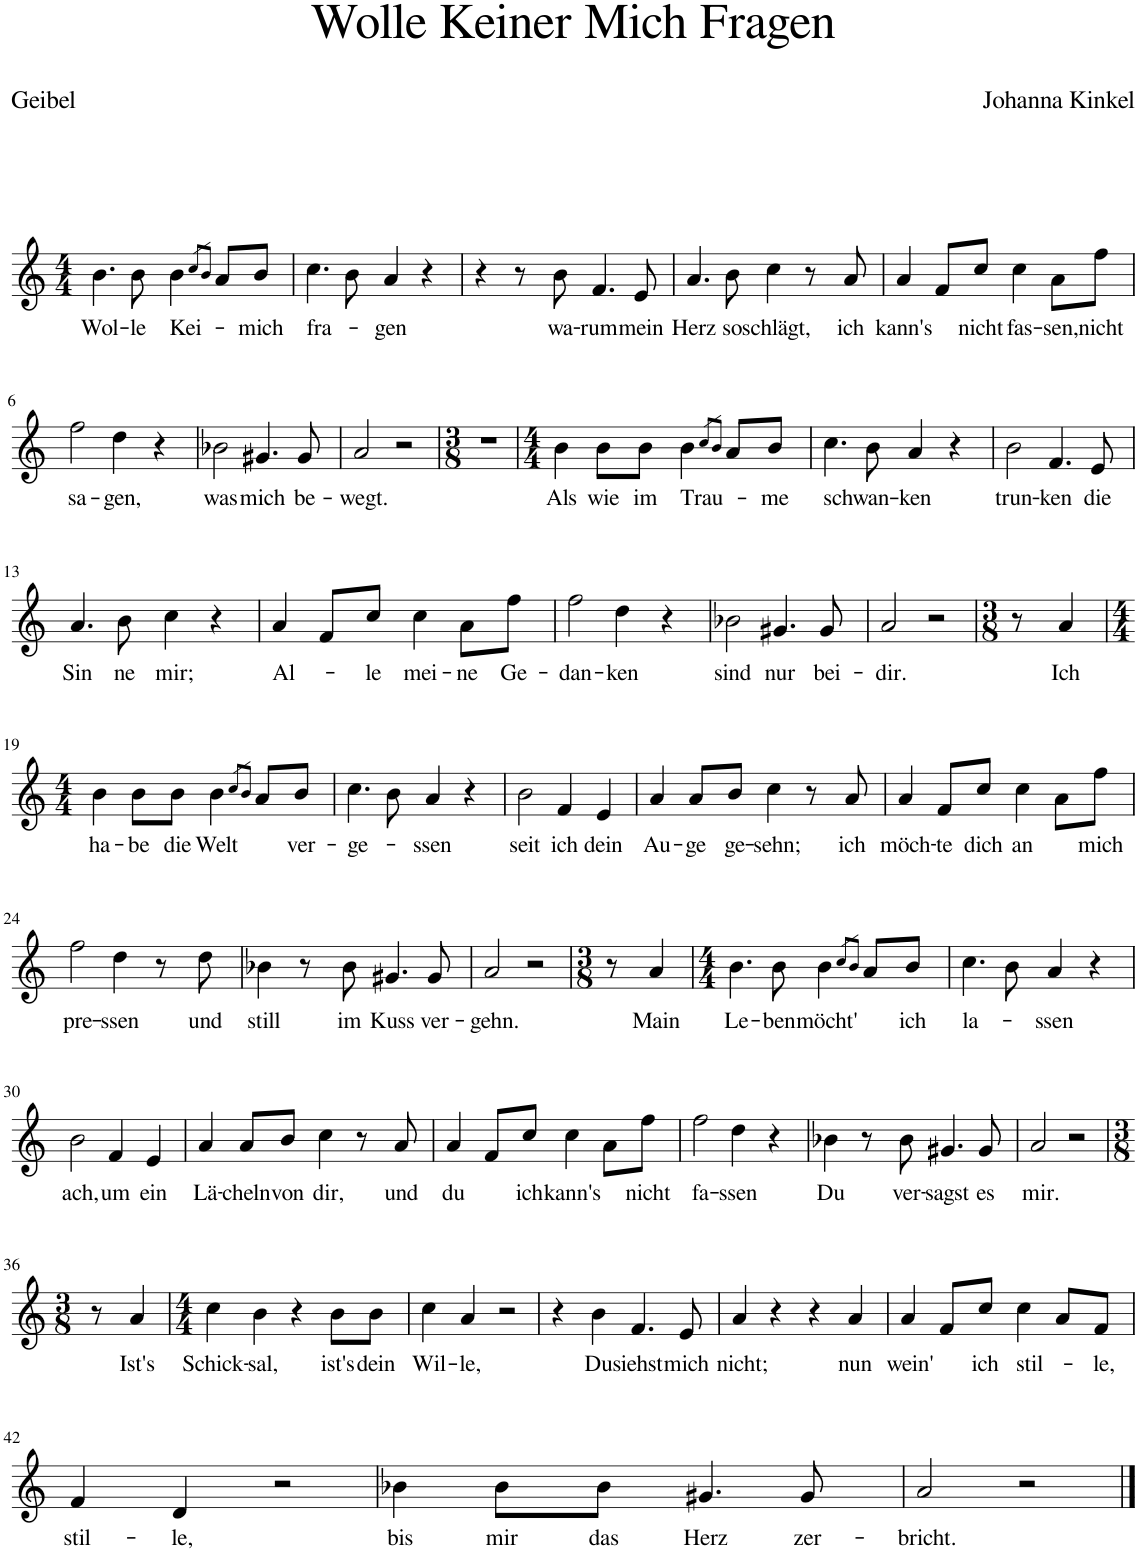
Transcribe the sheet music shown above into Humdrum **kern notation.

**kern	**text
*part1	*part1
*staff1	*staff1
*I"Piano	*
*I'Pno	*
*clefG2	*
*k[]	*
*M4/4	*
=1	=1
!	!LO:LY:b
4.b\	Wol-
!	!LO:LY:b
8b\	-le
!	!LO:LY:b
4b\	Kei-
8qcc/L	.
8qb/J	.
8a/L	.
!	!LO:LY:b
8b/J	mich
=2	=2
!	!LO:LY:b
4.cc\	fra-
8b\	.
!	!LO:LY:b
4a/	-gen
4r	.
=3	=3
4r	.
8r	.
!	!LO:LY:b
8b\	wa-
!	!LO:LY:b
4.f/	-rum
!	!LO:LY:b
8e/	mein
=4	=4
!	!LO:LY:b
4.a/	Herz
!	!LO:LY:b
8b\	so
!	!LO:LY:b
4cc\	schlägt,
8r	.
!	!LO:LY:b
8a/	ich
=5	=5
!	!LO:LY:b
4a/	kann's
8f/L	.
!	!LO:LY:b
8cc/J	nicht
!	!LO:LY:b
4cc\	fas-
!	!LO:LY:b
8a\L	-sen,
!	!LO:LY:b
8ff\J	nicht
!!LO:LB:g=z
=6	=6
!	!LO:LY:b
2ff\	sa-
!	!LO:LY:b
4dd\	-gen,
4r	.
=7	=7
!	!LO:LY:b
2b-X\	was
!	!LO:LY:b
4.g#X/	mich
!	!LO:LY:b
8g#/	be-
=8	=8
!	!LO:LY:b
2a/	-wegt.
2r	.
=9	=9
*M3/8	*
4.r	.
=10	=10
*M4/4	*
!	!LO:LY:b
4b\	Als
!	!LO:LY:b
8b\L	wie
!	!LO:LY:b
8b\J	im
!	!LO:LY:b
4b\	Trau-
8qcc/L	.
8qb/J	.
8a/L	.
!	!LO:LY:b
8b/J	-me
=11	=11
!	!LO:LY:b
4.cc\	schwan-
8b\	.
!	!LO:LY:b
4a/	-ken
4r	.
=12	=12
!	!LO:LY:b
2b\	trun-
!	!LO:LY:b
4.f/	-ken
!	!LO:LY:b
8e/	die
!!LO:LB:g=z
=13	=13
!	!LO:LY:b
4.a/	Sin
!	!LO:LY:b
8b\	-ne
!	!LO:LY:b
4cc\	mir;
4r	.
=14	=14
!	!LO:LY:b
4a/	Al-
8f/L	.
!	!LO:LY:b
8cc/J	-le
!	!LO:LY:b
4cc\	mei-
!	!LO:LY:b
8a\L	-ne
!	!LO:LY:b
8ff\J	Ge-
=15	=15
!	!LO:LY:b
2ff\	-dan-
!	!LO:LY:b
4dd\	-ken
4r	.
=16	=16
!	!LO:LY:b
2b-X\	sind
!	!LO:LY:b
4.g#X/	nur
!	!LO:LY:b
8g#/	bei-
=17	=17
!	!LO:LY:b
2a/	-dir.
2r	.
=18	=18
*M3/8	*
8r	.
!	!LO:LY:b
4a/	Ich
!!LO:LB:g=z
=19	=19
*M4/4	*
!	!LO:LY:b
4b\	ha-
!	!LO:LY:b
8b\L	-be
!	!LO:LY:b
8b\J	die
!	!LO:LY:b
4b\	Welt
8qcc/L	.
8qb/J	.
8a/L	.
!	!LO:LY:b
8b/J	ver-
=20	=20
!	!LO:LY:b
4.cc\	-ge-
8b\	.
!	!LO:LY:b
4a/	-ssen
4r	.
=21	=21
!	!LO:LY:b
2b\	seit
!	!LO:LY:b
4f/	ich
!	!LO:LY:b
4e/	dein
=22	=22
!	!LO:LY:b
4a/	Au-
!	!LO:LY:b
8a/L	-ge
!	!LO:LY:b
8b/J	ge-
!	!LO:LY:b
4cc\	-sehn;
8r	.
!	!LO:LY:b
8a/	ich
=23	=23
!	!LO:LY:b
4a/	möch-
!	!LO:LY:b
8f/L	-te
!	!LO:LY:b
8cc/J	dich
!	!LO:LY:b
4cc\	an
8a\L	.
!	!LO:LY:b
8ff\J	mich
!!LO:LB:g=z
=24	=24
!	!LO:LY:b
2ff\	pre-
!	!LO:LY:b
4dd\	-ssen
8r	.
!	!LO:LY:b
8dd\	und
=25	=25
!	!LO:LY:b
4b-X\	still
8r	.
!	!LO:LY:b
8b-\	im
!	!LO:LY:b
4.g#X/	Kuss
!	!LO:LY:b
8g#/	ver-
=26	=26
!	!LO:LY:b
2a/	-gehn.
2r	.
=27	=27
*M3/8	*
8r	.
!	!LO:LY:b
4a/	Main
=28	=28
*M4/4	*
!	!LO:LY:b
4.b\	Le-
!	!LO:LY:b
8b\	-ben
!	!LO:LY:b
4b\	möcht'
8qcc/L	.
8qb/J	.
8a/L	.
!	!LO:LY:b
8b/J	ich
=29	=29
!	!LO:LY:b
4.cc\	la-
8b\	.
!	!LO:LY:b
4a/	-ssen
4r	.
!!LO:LB:g=z
=30	=30
!	!LO:LY:b
2b\	ach,
!	!LO:LY:b
4f/	um
!	!LO:LY:b
4e/	ein
=31	=31
!	!LO:LY:b
4a/	Lä-
!	!LO:LY:b
8a/L	-cheln
!	!LO:LY:b
8b/J	von
!	!LO:LY:b
4cc\	dir,
8r	.
!	!LO:LY:b
8a/	und
=32	=32
!	!LO:LY:b
4a/	du
8f/L	.
!	!LO:LY:b
8cc/J	ich
!	!LO:LY:b
4cc\	kann's
8a\L	.
!	!LO:LY:b
8ff\J	nicht
=33	=33
!	!LO:LY:b
2ff\	fa-
!	!LO:LY:b
4dd\	-ssen
4r	.
=34	=34
!	!LO:LY:b
4b-X\	Du
8r	.
!	!LO:LY:b
8b-\	ver-
!	!LO:LY:b
4.g#X/	-sagst
!	!LO:LY:b
8g#/	es
=35	=35
!	!LO:LY:b
2a/	mir.
2r	.
!!LO:LB:g=z
=36	=36
*M3/8	*
8r	.
!	!LO:LY:b
4a/	Ist's
=37	=37
*M4/4	*
!	!LO:LY:b
4cc\	Schick-
!	!LO:LY:b
4b\	-sal,
4r	.
!	!LO:LY:b
8b\L	ist's
!	!LO:LY:b
8b\J	dein
=38	=38
!	!LO:LY:b
4cc\	Wil-
!	!LO:LY:b
4a/	-le,
2r	.
=39	=39
4r	.
!	!LO:LY:b
4b\	Du
!	!LO:LY:b
4.f/	siehst
!	!LO:LY:b
8e/	mich
=40	=40
!	!LO:LY:b
4a/	nicht;
4r	.
4r	.
!	!LO:LY:b
4a/	nun
=41	=41
!	!LO:LY:b
4a/	wein'
8f/L	.
!	!LO:LY:b
8cc/J	ich
!	!LO:LY:b
4cc\	stil-
8a/L	.
!	!LO:LY:b
8f/J	-le,
!!LO:LB:g=z
=42	=42
!	!LO:LY:b
4f/	stil-
!	!LO:LY:b
4d/	-le,
2r	.
=43	=43
!	!LO:LY:b
4b-X\	bis
!	!LO:LY:b
8b-\L	mir
!	!LO:LY:b
8b-\J	das
!	!LO:LY:b
4.g#X/	Herz
!	!LO:LY:b
8g#/	zer-
=44	=44
!	!LO:LY:b
2a/	-bricht.
2r	.
==	==
*-	*-
